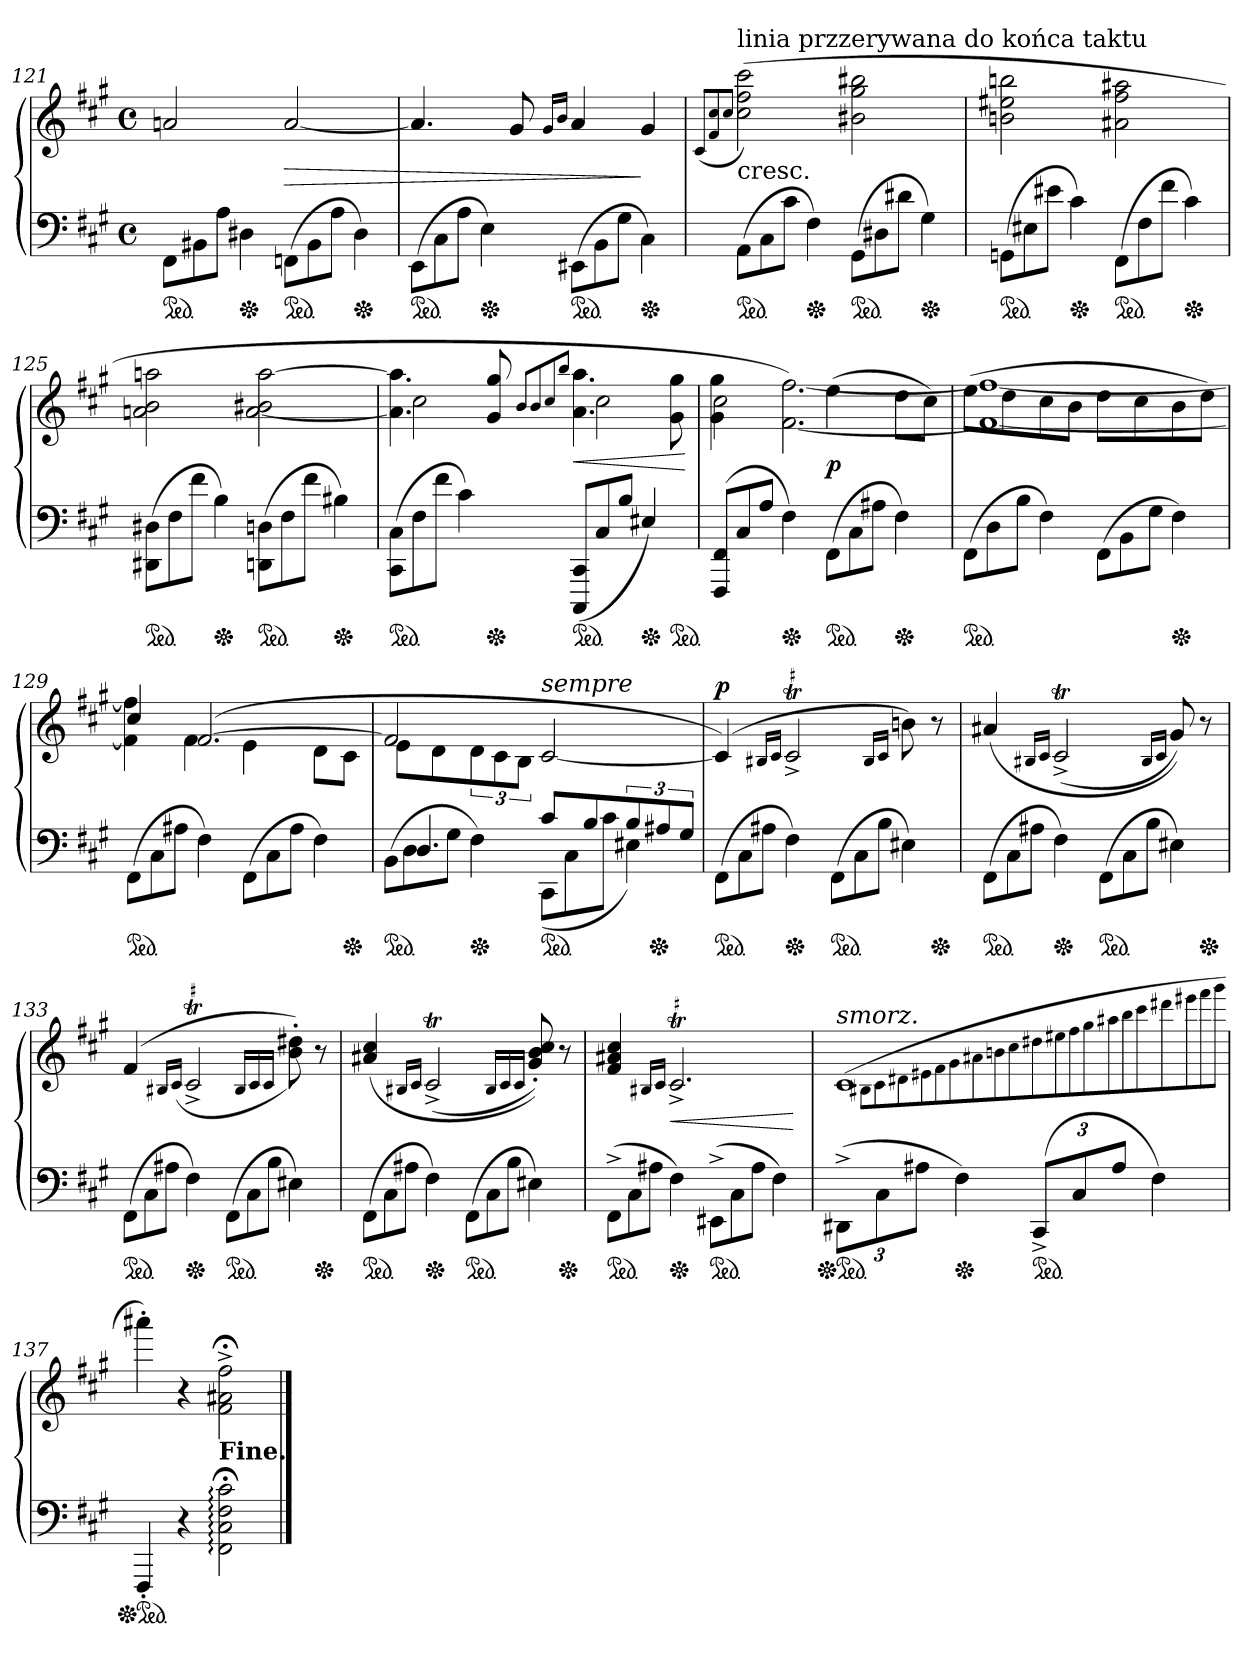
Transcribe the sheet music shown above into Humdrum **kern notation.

**kern	**kern	**dynam
*part1	*part1	*part1
*staff2	*staff1	*staff1/2
*clefF4	*clefG2	*
*k[f#c#g#]	*k[f#c#g#]	*
*M4/4	*M4/4	*
*met(c)	*met(c)	*
*Xtuplet	*	*
*ped	*	*
=121	=121	=121
12FF#\L	2an	.
12BB#X	.	.
12AJ	.	.
*Xped	*	*
4D#X	.	.
*ped	*	*
(>12FFn\L	[2a	>
12BB#	.	.
12AJ	.	.
*Xped	*	*
4D#)	.	.
=122	=122	=122
*ped	*	*
(>12EE\L	4.a]	.
12C#	.	.
12AJ	.	.
*Xped	*	*
4E)	.	.
.	8g#	.
.	16qg#/LL	.
.	16qb/JJ	.
*ped	*	*
(>12EE#X\L	4a	.
12BB	.	.
12G#J	.	.
*Xped	*	*
4C#\)	4g#	]
=123	=123	=123
.	(8qc#/L	.
.	8qqf# 8qqcc#	.
.	8qcc#J	.
!	!LO:TX:c:t=cresc.	!
!	!LO:TX:a:t=linia przzerywana do końca taktu	!
*ped	*	*
(>12AAL	(2cc#] 2ff# 2ccc#)	.
12C#	.	.
12c#J	.	.
*Xped	*	*
4F#)	.	.
*ped	*	*
(>12GG#L	2b#X 2gg# 2bb#X	.
12D#X	.	.
12d#XJ	.	.
*Xped	*	*
4G#)	.	.
=124	=124	=124
*ped	*	*
(>12GGnL	2bn 2ee#X 2bbn	.
12E#X	.	.
12e#XJ	.	.
*Xped	*	*
4c#)	.	.
*ped	*	*
(>12FF#L	2a#X 2ff# 2aa#X	.
12F#	.	.
12f#J	.	.
*Xped	*	*
4c#)	.	.
=125	=125	=125
*ped	*	*
(>12DD#X 12D#XL	2an 2b 2aan	.
12F#	.	.
12f#J	.	.
*Xped	*	*
4B)	.	.
*ped	*	*
(>12DDn 12DnL	[2a 2b#X [2aa	.
12F#	.	.
12f#J	.	.
*Xped	*	*
4B#X)	.	.
=126	=126	=126
*	*^	*
*ped	*	*	*
(12CC# 12C#L	4.a]\ 4.aa]\	2cc#\	.
12F#	.	.	.
12f#J	.	.	.
4c#)	.	.	.
*Xped	*	*	*
.	8g# 8gg#	.	.
.	.	8qb/L	.
.	.	8qb/	.
.	.	8qcc#/	.
.	.	8qbb/J	.
*ped	*	*	*
(<12CCC# 12CC#L	4.a\ 4.aa\	2cc#	<
12C#	.	.	.
12BJ	.	.	.
*Xped	*	*	*
4E#X/)	.	.	.
*ped	*	*	*
.	8g#\ 8gg#\	.	.
*	*v	*v	*
.	.	[
=127	=127	=127
*	*^	*
(12FFF# 12FF#L	2cc#\	4g# 4gg#	.
12C#	.	.	.
12AJ	.	.	.
*Xped	*	*	*
4F#)	.	[2.f# [>2.ff#)	.
*ped	*	*	*
(>12FF#\L	(4ee\	.	p
12C#	.	.	.
12A#XJ	.	.	.
*Xped	*	*	*
4F#)	8dd\L	.	.
.	8cc#J)	.	.
=128	=128	=128	=128
*ped	*	*	*
(>12FF#L	(8ee\L	1f#_ 1ff#_	.
12D	.	.	.
.	8dd	.	.
12BJ	.	.	.
4F#)	8cc#	.	.
.	8bJ	.	.
(>12FF#\L	8dd\L	.	.
12BB	.	.	.
.	8cc#	.	.
12G#J	.	.	.
*Xped	*	*	*
4F#)	8b	.	.
.	8ddJ)	.	.
=129	=129	=129	=129
*ped	*	*	*
(>12FF#\L	4cc#/	4f#] 4ff#]	.
12C#	.	.	.
12A#XJ	.	.	.
4F#)	(>[2.f#	4f#	.
(>12FF#\L	.	4e	.
12C#	.	.	.
12A#J	.	.	.
4F#)	.	8dL	.
*Xped	*	*	*
.	.	8c#J	.
=130	=130	=130	=130
*^	*	*	*
*	*^	*	*	*
*ped	*	*	*	*	*
12ryy	(>12BBL	2ryy	2f#]	8eL	.
6.D	12D	.	.	.	.
.	.	.	.	8d	.
.	12G#J	.	.	.	.
*Xped	*	*	*	*	*
.	4F#)	.	.	12d	.
6ryy	.	.	.	12c#	.
.	.	.	.	12BJ	.
!	!	!	!LO:TX:a:i:t=sempre	!	!
*ped	*	*	*	*	*
2ryy	(12CC#\L	8c#/L	[2c#	2ryy	.
.	12C#	.	.	.	.
.	.	8B/	.	.	.
.	12c#J	.	.	.	.
*	*	*tuplet	*	*	*
.	4E#X)	12B/	.	.	.
*Xped	*	*	*	*	*
.	.	12A#X	.	.	.
.	.	12G#/J	.	.	.
*v	*v	*v	*	*	*
*	*v	*v	*
=131	=131	=131
*Xtuplet	*	*
*^	*	*
*	*^	*	*
!	!	!	!	!LO:DY:a
*v	*v	*v	*	*
*ped	*	*
(12FF#\L	(<4c#])	p
12C#	.	.
12A#XJ	.	.
.	16qB#X/LL	.
.	16qc#/JJ	.
!	!LO:TR:acc=#	!
*Xped	*	*
4F#)	2c#T^<	.
*ped	*	*
(>12FF#\L	.	.
12C#	.	.
12BJ	.	.
.	16qB#/LL	.
.	16qc#/JJ	.
4E#X)	8bn)	.
*Xped	*	*
.	8r	.
=132	=132	=132
*ped	*	*
(>12FF#\L	(>4a#X	.
12C#	.	.
12A#XJ	.	.
.	16qB#X/LL	.
.	16qc#/JJ	.
*Xped	*	*
4F#)	(2c#t^	.
*ped	*	*
(>12FF#\L	.	.
12C#	.	.
12BJ	.	.
.	16qB#/LL	.
.	16qc#/JJ	.
4E#X)	8g#))	.
*Xped	*	*
.	8r	.
=133	=133	=133
*ped	*	*
(>12FF#\L	(>4f#	.
12C#	.	.
12A#XJ	.	.
.	16qB#X/LL	.
.	(<16qc#/JJ	.
!	!LO:TR:acc=#	!
*Xped	*	*
4F#)	2c#T^	.
*ped	*	*
(>12FF#\L	.	.
12C#	.	.
12BJ	.	.
.	16qB#/LL	.
.	16qc#/	.
.	16qqc#/JJ	.
4E#X)	8b'> 8dd#X'>))	.
*Xped	*	*
.	8r	.
=134	=134	=134
*ped	*	*
(>12FF#\L	(>4a#X/ 4cc#/	.
12C#\	.	.
12A#X\J	.	.
.	16qB#X/LL	.
.	16qc#/JJ	.
*Xped	*	*
4F#)	(2c#t^	.
*ped	*	*
(>12FF#\L	.	.
12C#	.	.
12BJ	.	.
.	16qB#/LL	.
.	16qc#/	.
.	16qqc#/JJ	.
4E#X)	8g#'> 8b'> 8cc#'>))	.
*Xped	*	*
.	8r	.
=135	=135	=135
*ped	*	*
(>12FF#^\L	4f# 4a#X 4cc#	.
12C#	.	.
12A#XJ	.	.
.	16qB#X/LL	.
.	16qc#/JJ	.
!	!LO:TR:acc=#	!
*Xped	*	*
4F#)	2.c#T^	<
*ped	*	*
(>12EE#X^\L	.	.
12C#	.	.
12A#J	.	.
4F#)	.	.
.	.	[
=136	=136	=136
*tuplet	*	*
!	!LO:TX:a:i:t=smorz.	!
*Xped	*	*
*ped	*	*
(>12DD#X^>\L	(>1c#	.
12C#	.	.
12A#XJ	.	.
*Xped	*	*
4F#)	.	.
*ped	*	*
(<12CC#^</L	.	.
12C#/	.	.
12A#/J	.	.
4F#)	.	.
.	8qB#X\L	.
.	8qc#\	.
.	8qd#X\	.
.	8qe#X\	.
.	8qf#\	.
.	8qg#\	.
.	8qa#X\	.
.	8qbn\	.
.	8qcc#\	.
.	8qdd#X\	.
.	8qee#X\	.
.	8qff#\	.
.	8qgg#\	.
.	8qaa#X\	.
.	8qbb\	.
.	8qccc#\	.
.	8qddd#X\	.
.	8qeee#X\	.
.	8qfff#\	.
.	8qggg#\J	.
=137	=137	=137
*Xped	*	*
*ped	*	*
4FFF#'<	4aaa#XTTT')	.
4r	4r	.
!LO:TX:a:B:t=Fine.	!	!
2FF#;<: 2C#;<: 2F#;<: 2c#;<:	2f#;<^< 2a#X;<^< 2ff#;<^<	.
==	==	==
*-	*-	*-
